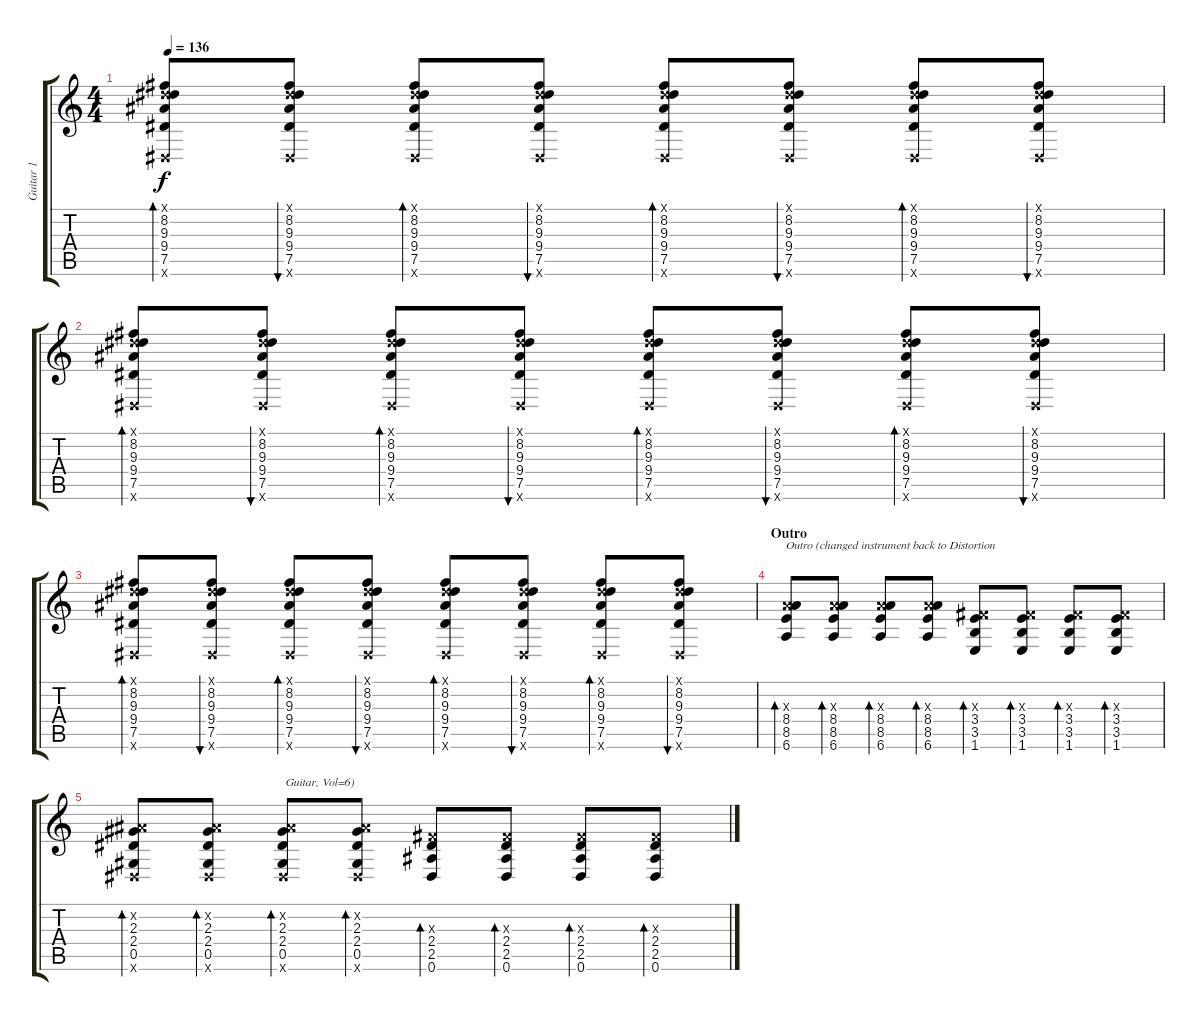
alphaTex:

\track ("Guitar 1 " "Guitar 1 ") {instrument distortionguitar}
\staff {score tabs}
\tuning (Eb4 Bb3 Gb3 Db3 Ab2 Eb2) {hide}
\ts (4 4)
\tempo 136
\clef g2
\ks c
(0.1{x} 8.2 9.3 9.4 7.5 0.6{x}).8{bd 60 dy f} (0.1{x} 8.2 9.3 9.4 7.5 0.6{x}).8{bu 60} (0.1{x} 8.2 9.3 9.4 7.5 0.6{x}).8{bd 60} (0.1{x} 8.2 9.3 9.4 7.5 0.6{x}).8{bu 60} (0.1{x} 8.2 9.3 9.4 7.5 0.6{x}).8{bd 60} (0.1{x} 8.2 9.3 9.4 7.5 0.6{x}).8{bu 60} (0.1{x} 8.2 9.3 9.4 7.5 0.6{x}).8{bd 60} (0.1{x} 8.2 9.3 9.4 7.5 0.6{x}).8{bu 60} |
(0.1{x} 8.2 9.3 9.4 7.5 0.6{x}).8{bd 60} (0.1{x} 8.2 9.3 9.4 7.5 0.6{x}).8{bu 60} (0.1{x} 8.2 9.3 9.4 7.5 0.6{x}).8{bd 60} (0.1{x} 8.2 9.3 9.4 7.5 0.6{x}).8{bu 60} (0.1{x} 8.2 9.3 9.4 7.5 0.6{x}).8{bd 60} (0.1{x} 8.2 9.3 9.4 7.5 0.6{x}).8{bu 60} (0.1{x} 8.2 9.3 9.4 7.5 0.6{x}).8{bd 60} (0.1{x} 8.2 9.3 9.4 7.5 0.6{x}).8{bu 60} |
(0.1{x} 8.2 9.3 9.4 7.5 0.6{x}).8{bd 60} (0.1{x} 8.2 9.3 9.4 7.5 0.6{x}).8{bu 60} (0.1{x} 8.2 9.3 9.4 7.5 0.6{x}).8{bd 60} (0.1{x} 8.2 9.3 9.4 7.5 0.6{x}).8{bu 60} (0.1{x} 8.2 9.3 9.4 7.5 0.6{x}).8{bd 60} (0.1{x} 8.2 9.3 9.4 7.5 0.6{x}).8{bu 60} (0.1{x} 8.2 9.3 9.4 7.5 0.6{x}).8{bd 60} (0.1{x} 8.2 9.3 9.4 7.5 0.6{x}).8{bu 60} |
\section ("" "Outro")
(3.3{x} 8.4 8.5 6.6).8{bd 60 txt "Outro (changed instrument back to Distortion" volume 6 instrument distortionguitar} (3.3{x} 8.4 8.5 6.6).8{bd 60} (3.3{x} 8.4 8.5 6.6).8{bd 60} (3.3{x} 8.4 8.5 6.6).8{bd 60} (0.3{x} 3.4 3.5 1.6).8{bd 60} (0.3{x} 3.4 3.5 1.6).8{bd 60} (0.3{x} 3.4 3.5 1.6).8{bd 60} (0.3{x} 3.4 3.5 1.6).8{bd 60} |
(0.2{x} 2.3 2.4 0.5 0.6{x}).8{bd 60} (0.2{x} 2.3 2.4 0.5 0.6{x}).8{bd 60} (0.2{x} 2.3 2.4 0.5 0.6{x}).8{bd 60 txt " Guitar, Vol=6)"} (0.2{x} 2.3 2.4 0.5 0.6{x}).8{bd 60} (0.3{x} 2.4 2.5 0.6).8{bd 60} (0.3{x} 2.4 2.5 0.6).8{bd 60} (0.3{x} 2.4 2.5 0.6).8{bd 60} (0.3{x} 2.4 2.5 0.6).8{bd 60}
